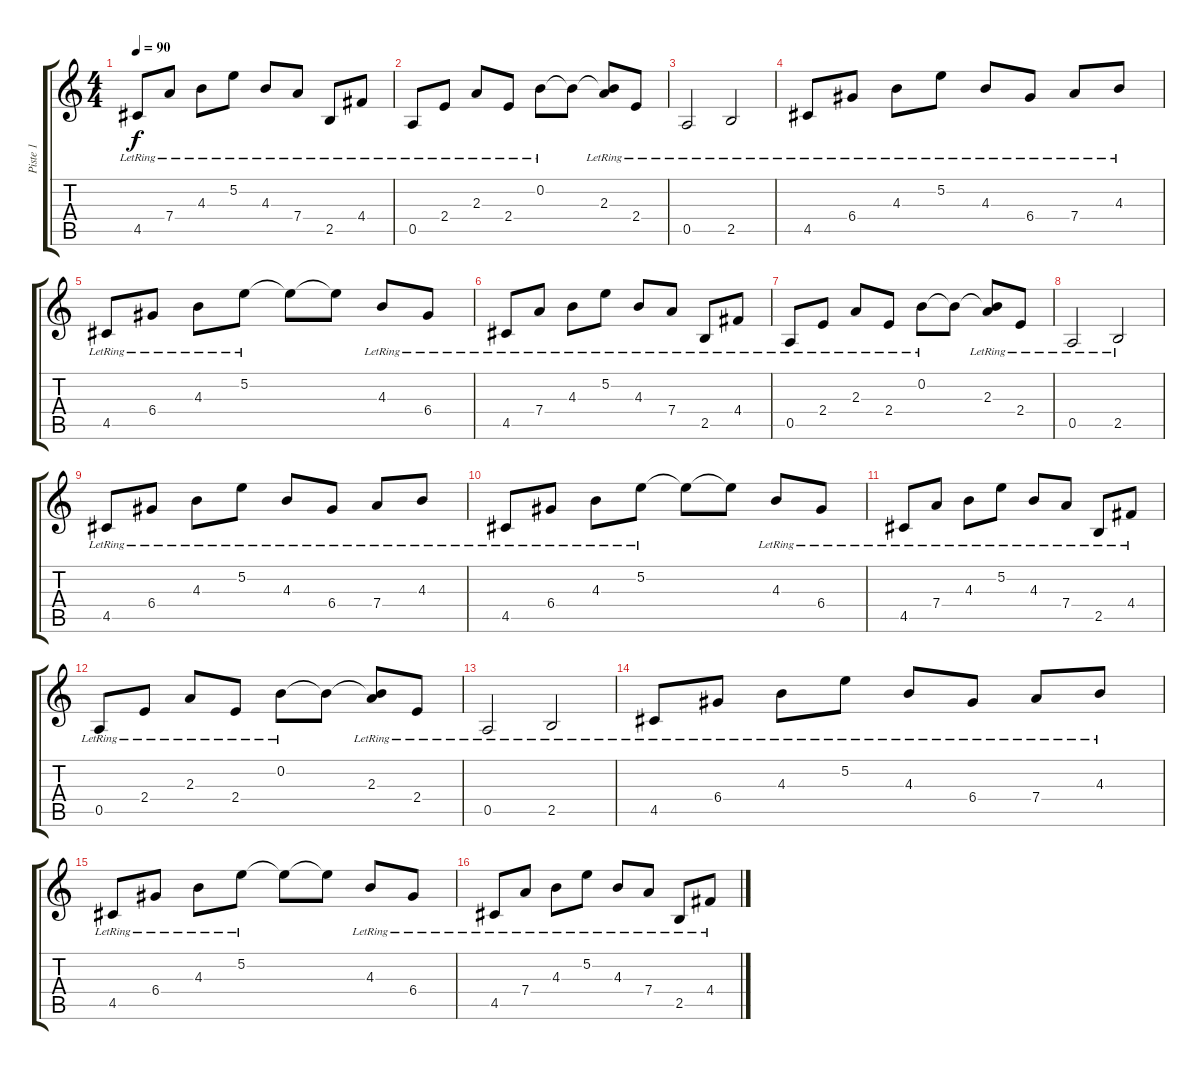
\track ("Piste 1" "Piste 1") {instrument electricguitarclean}
\staff {score tabs}
\tuning (E4 B3 G3 D3 A2 E2) {hide}
\ts (4 4)
\tempo 90
\clef g2
\ks c
4.5{lr}.8{dy f} 7.4{lr}.8 4.3{lr}.8 5.2{lr}.8 4.3{lr}.8 7.4{lr}.8 2.5{lr}.8 4.4{lr}.8 |
0.5{lr}.8 2.4{lr}.8 2.3{lr}.8 2.4{lr}.8 0.2{lr}.8 0.2{t}.8 (0.2{t} 2.3{lr}).8 2.4{lr}.8 |
0.5{lr}.2 2.5{lr}.2 |
4.5{lr}.8 6.4{lr}.8 4.3{lr}.8 5.2{lr}.8 4.3{lr}.8 6.4{lr}.8 7.4{lr}.8 4.3{lr}.8 |
4.5{lr}.8 6.4{lr}.8 4.3{lr}.8 5.2{lr}.8 5.2{t}.8 5.2{t}.8 4.3{lr}.8 6.4{lr}.8 |
4.5{lr}.8 7.4{lr}.8 4.3{lr}.8 5.2{lr}.8 4.3{lr}.8 7.4{lr}.8 2.5{lr}.8 4.4{lr}.8 |
0.5{lr}.8 2.4{lr}.8 2.3{lr}.8 2.4{lr}.8 0.2{lr}.8 0.2{t}.8 (0.2{t} 2.3{lr}).8 2.4{lr}.8 |
0.5{lr}.2 2.5{lr}.2 |
4.5{lr}.8 6.4{lr}.8 4.3{lr}.8 5.2{lr}.8 4.3{lr}.8 6.4{lr}.8 7.4{lr}.8 4.3{lr}.8 |
4.5{lr}.8 6.4{lr}.8 4.3{lr}.8 5.2{lr}.8 5.2{t}.8 5.2{t}.8 4.3{lr}.8 6.4{lr}.8 |
4.5{lr}.8 7.4{lr}.8 4.3{lr}.8 5.2{lr}.8 4.3{lr}.8 7.4{lr}.8 2.5{lr}.8 4.4{lr}.8 |
0.5{lr}.8 2.4{lr}.8 2.3{lr}.8 2.4{lr}.8 0.2{lr}.8 0.2{t}.8 (0.2{t} 2.3{lr}).8 2.4{lr}.8 |
0.5{lr}.2 2.5{lr}.2 |
4.5{lr}.8 6.4{lr}.8 4.3{lr}.8 5.2{lr}.8 4.3{lr}.8 6.4{lr}.8 7.4{lr}.8 4.3{lr}.8 |
4.5{lr}.8 6.4{lr}.8 4.3{lr}.8 5.2{lr}.8 5.2{t}.8 5.2{t}.8 4.3{lr}.8 6.4{lr}.8 |
4.5{lr}.8 7.4{lr}.8 4.3{lr}.8 5.2{lr}.8 4.3{lr}.8 7.4{lr}.8 2.5{lr}.8 4.4{lr}.8
